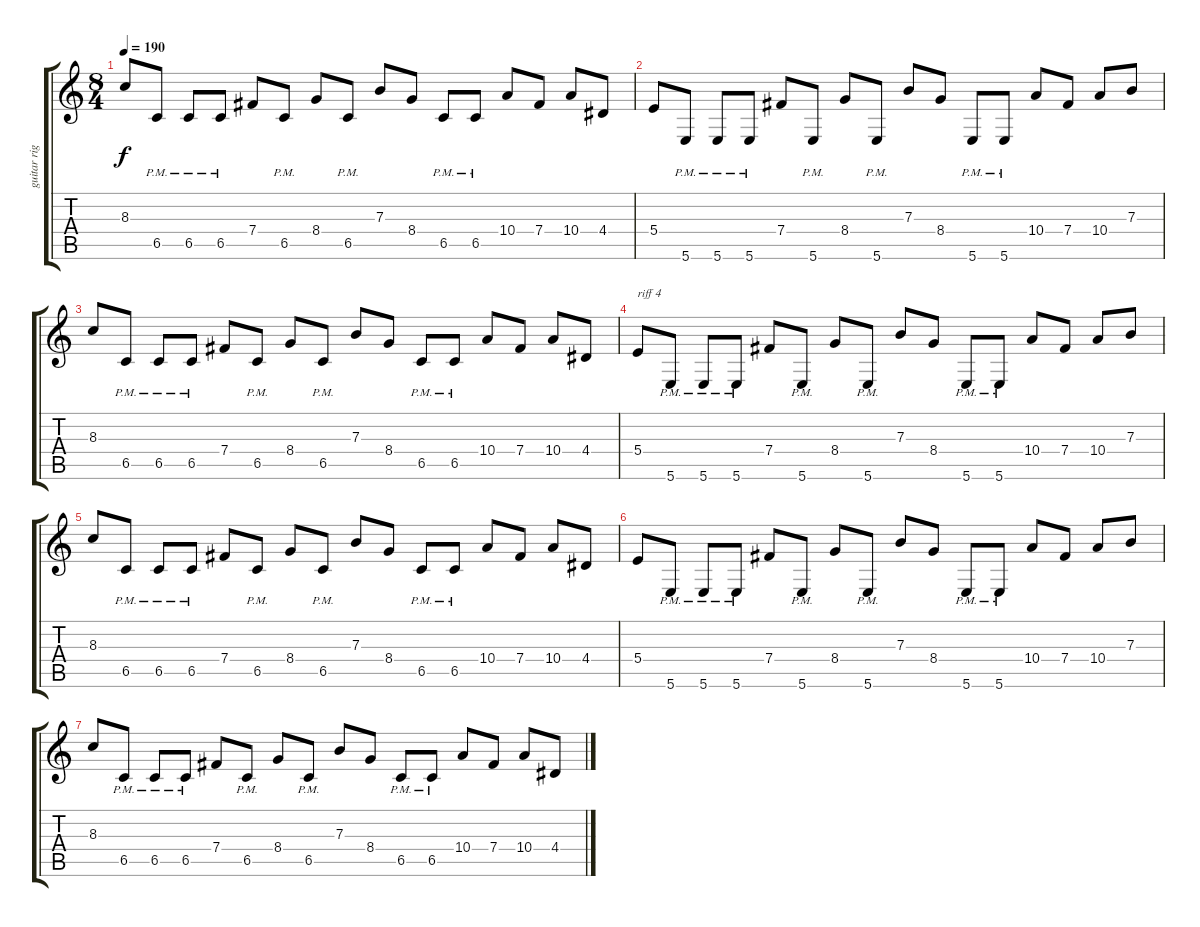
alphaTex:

\track ("guitar right" "guitar rig") {instrument distortionguitar}
\staff {score tabs}
\tuning (Db4 Ab3 E3 B2 Gb2 B1) {hide}
\ts (8 4)
\tempo 190
\clef g2
\ks c
8.3.8{dy f} 6.5{pm}.8 6.5{pm}.8 6.5{pm}.8 7.4.8 6.5{pm}.8 8.4.8 6.5{pm}.8 7.3.8 8.4.8 6.5{pm}.8 6.5{pm}.8 10.4.8 7.4.8 10.4.8 4.4.8 |
5.4.8{volume 6} 5.6{pm}.8 5.6{pm}.8 5.6{pm}.8 7.4.8 5.6{pm}.8 8.4.8 5.6{pm}.8 7.3.8 8.4.8 5.6{pm}.8 5.6{pm}.8 10.4.8 7.4.8 10.4.8 7.3.8 |
8.3.8 6.5{pm}.8 6.5{pm}.8 6.5{pm}.8 7.4.8 6.5{pm}.8 8.4.8 6.5{pm}.8 7.3.8 8.4.8 6.5{pm}.8 6.5{pm}.8 10.4.8 7.4.8 10.4.8 4.4.8 |
5.4.8{txt "riff 4" volume 3} 5.6{pm}.8 5.6{pm}.8 5.6{pm}.8 7.4.8 5.6{pm}.8 8.4.8 5.6{pm}.8 7.3.8 8.4.8 5.6{pm}.8 5.6{pm}.8 10.4.8 7.4.8 10.4.8 7.3.8 |
8.3.8 6.5{pm}.8 6.5{pm}.8 6.5{pm}.8 7.4.8 6.5{pm}.8 8.4.8 6.5{pm}.8 7.3.8 8.4.8 6.5{pm}.8 6.5{pm}.8 10.4.8 7.4.8 10.4.8 4.4.8 |
5.4.8{volume 0} 5.6{pm}.8 5.6{pm}.8 5.6{pm}.8 7.4.8 5.6{pm}.8 8.4.8 5.6{pm}.8 7.3.8 8.4.8 5.6{pm}.8 5.6{pm}.8 10.4.8 7.4.8 10.4.8 7.3.8 |
8.3.8 6.5{pm}.8 6.5{pm}.8 6.5{pm}.8 7.4.8 6.5{pm}.8 8.4.8 6.5{pm}.8 7.3.8 8.4.8 6.5{pm}.8 6.5{pm}.8 10.4.8 7.4.8 10.4.8 4.4.8
